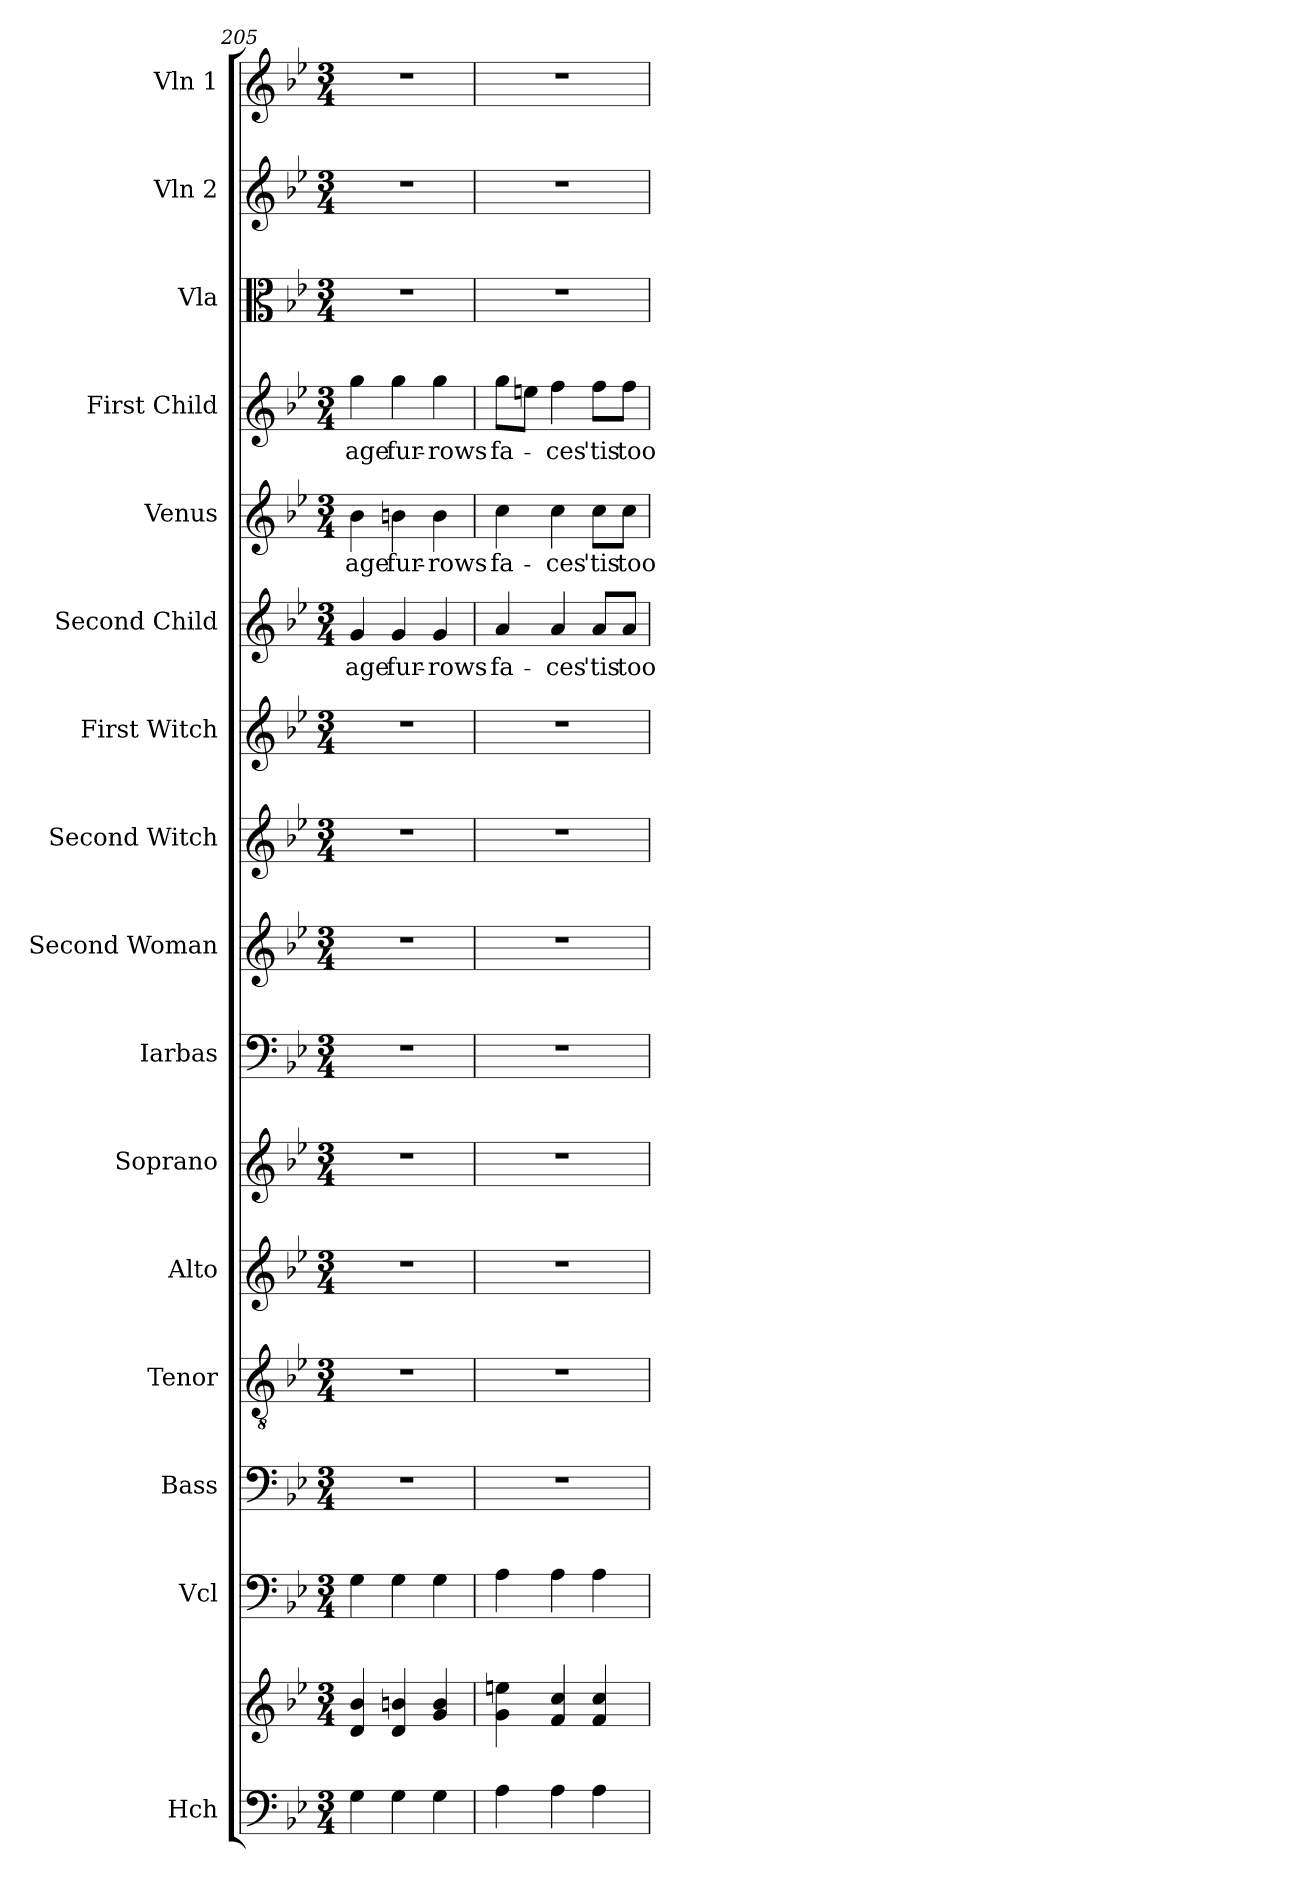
**kern	**kern	**kern	**kern	**kern	**kern	**kern	**kern	**kern	**kern	**kern	**kern	**text	**kern	**text	**kern	**text	**kern	**kern	**kern
*part16	*part16	*part15	*part14	*part13	*part12	*part11	*part10	*part9	*part8	*part7	*part6	*part6	*part5	*part5	*part4	*part4	*part3	*part2	*part1
*staff17	*staff16	*staff15	*staff14	*staff13	*staff12	*staff11	*staff10	*staff9	*staff8	*staff7	*staff6	*staff6	*staff5	*staff5	*staff4	*staff4	*staff3	*staff2	*staff1
*I"Hch	*	*I"Vcl	*I"Bass	*I"Tenor	*I"Alto	*I"Soprano	*I"Iarbas	*I"Second Woman	*I"Second Witch	*I"First Witch	*I"Second Child	*	*I"Venus	*	*I"First Child	*	*I"Vla	*I"Vln 2	*I"Vln 1
*I'Hch.	*	*I'Vc.	*I'B.	*I'T.	*I'A.	*I'S.	*I'I.	*I'2W	*I'W2.	*I'W1	*I'C2.	*	*I'V.	*	*I'C1	*	*I'Vla.	*I'Vln.	*I'Vln.
*clefF4	*clefG2	*clefF4	*clefF4	*clefGv2	*clefG2	*clefG2	*clefF4	*clefG2	*clefG2	*clefG2	*clefG2	*	*clefG2	*	*clefG2	*	*clefC3	*clefG2	*clefG2
*k[b-e-]	*k[b-e-]	*k[b-e-]	*k[b-e-]	*k[b-e-]	*k[b-e-]	*k[b-e-]	*k[b-e-]	*k[b-e-]	*k[b-e-]	*k[b-e-]	*k[b-e-]	*	*k[b-e-]	*	*k[b-e-]	*	*k[b-e-]	*k[b-e-]	*k[b-e-]
*M3/4	*M3/4	*M3/4	*M3/4	*M3/4	*M3/4	*M3/4	*M3/4	*M3/4	*M3/4	*M3/4	*M3/4	*	*M3/4	*	*M3/4	*	*M3/4	*M3/4	*M3/4
=205	=205	=205	=205	=205	=205	=205	=205	=205	=205	=205	=205	=205	=205	=205	=205	=205	=205	=205	=205
!	!	!	!	!	!	!	!	!	!	!	!	!LO:LY:b	!	!LO:LY:b	!	!LO:LY:b	!	!	!
4G\	4d/ 4b-/	4G\	2.r	2.r	2.r	2.r	2.r	2.r	2.r	2.r	4g/	age	4b-\	age	4gg\	age	2.r	2.r	2.r
!	!	!	!	!	!	!	!	!	!	!	!	!LO:LY:b	!	!LO:LY:b	!	!LO:LY:b	!	!	!
4G\	4d/ 4bn/	4G\	.	.	.	.	.	.	.	.	4g/	fur-	4bn\	fur-	4gg\	fur-	.	.	.
!	!	!	!	!	!	!	!	!	!	!	!	!LO:LY:b	!	!LO:LY:b	!	!LO:LY:b	!	!	!
4G\	4g/ 4b/	4G\	.	.	.	.	.	.	.	.	4g/	-rows	4b\	-rows	4gg\	-rows	.	.	.
=206	=206	=206	=206	=206	=206	=206	=206	=206	=206	=206	=206	=206	=206	=206	=206	=206	=206	=206	=206
!	!	!	!	!	!	!	!	!	!	!	!	!LO:LY:b	!	!LO:LY:b	!	!LO:LY:b	!	!	!
4A\	4g\ 4een\	4A\	2.r	2.r	2.r	2.r	2.r	2.r	2.r	2.r	4a/	fa-	4cc\	fa-	8gg\L	fa-	2.r	2.r	2.r
.	.	.	.	.	.	.	.	.	.	.	.	.	.	.	8een\J	.	.	.	.
!	!	!	!	!	!	!	!	!	!	!	!	!LO:LY:b	!	!LO:LY:b	!	!LO:LY:b	!	!	!
4A\	4f/ 4cc/	4A\	.	.	.	.	.	.	.	.	4a/	-ces	4cc\	-ces	4ff\	-ces	.	.	.
!	!	!	!	!	!	!	!	!	!	!	!	!LO:LY:b	!	!LO:LY:b	!	!LO:LY:b	!	!	!
4A\	4f/ 4cc/	4A\	.	.	.	.	.	.	.	.	8a/L	'tis	8cc\L	'tis	8ff\L	'tis	.	.	.
!	!	!	!	!	!	!	!	!	!	!	!	!LO:LY:b	!	!LO:LY:b	!	!LO:LY:b	!	!	!
.	.	.	.	.	.	.	.	.	.	.	8a/J	too	8cc\J	too	8ff\J	too	.	.	.
=	=	=	=	=	=	=	=	=	=	=	=	=	=	=	=	=	=	=	=
*-	*-	*-	*-	*-	*-	*-	*-	*-	*-	*-	*-	*-	*-	*-	*-	*-	*-	*-	*-
